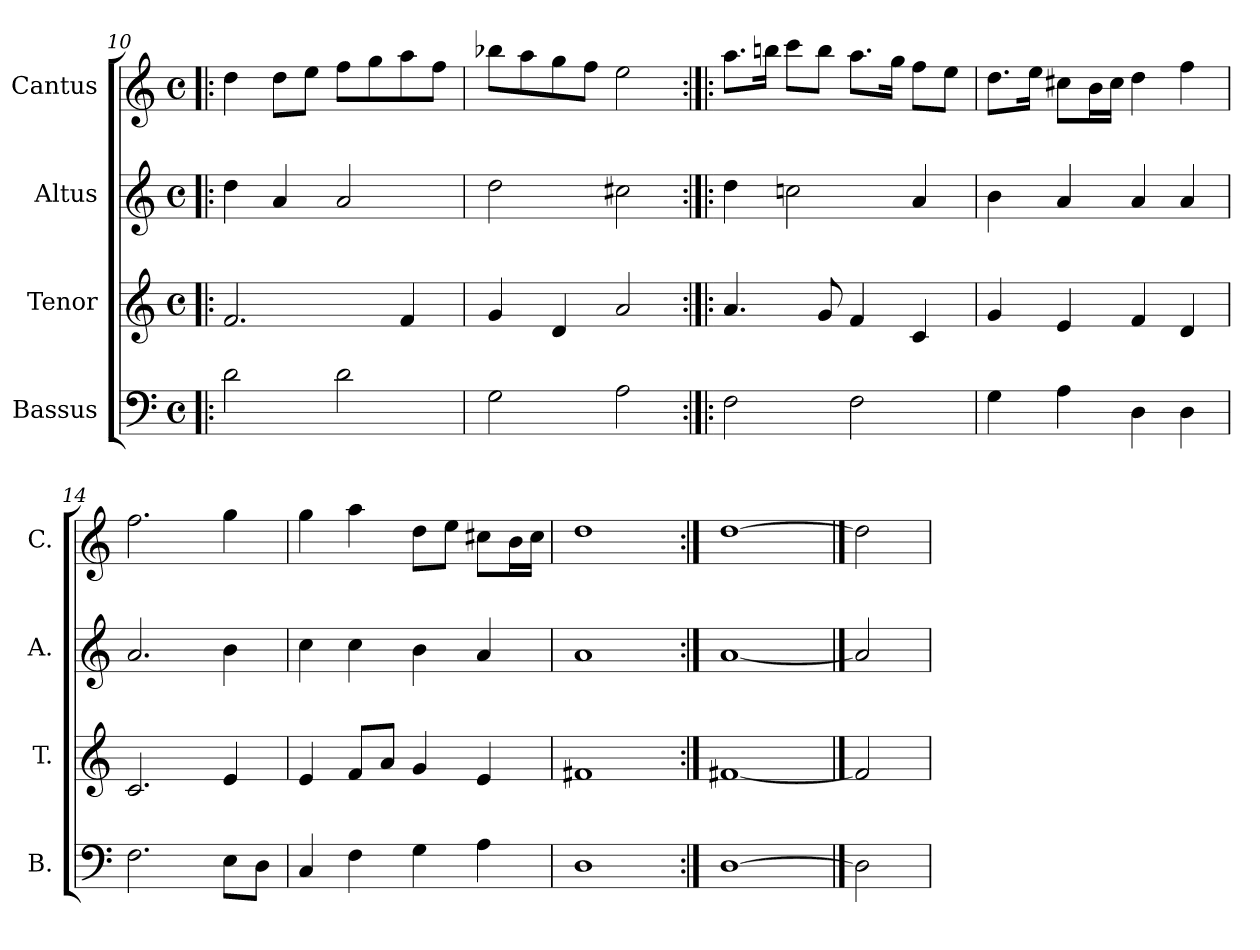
**kern	**kern	**kern	**kern
*part4	*part3	*part2	*part1
*staff4	*staff3	*staff2	*staff1
*I"Bassus	*I"Tenor	*I"Altus	*I"Cantus
*I'B.	*I'T.	*I'A.	*I'C.
*clefF4	*clefG2	*clefG2	*clefG2
*k[]	*k[]	*k[]	*k[]
*M4/4	*M4/4	*M4/4	*M4/4
*met(c)	*met(c)	*met(c)	*met(c)
=10!|:	=10!|:	=10!|:	=10!|:
2d\	2.f/	4dd\	4dd\
.	.	4a/	8dd\L
.	.	.	8ee\J
2d\	.	2a/	8ff\L
.	.	.	8gg\
.	4f/	.	8aa\
.	.	.	8ff\J
=11	=11	=11	=11
2G\	4g/	2dd\	8bb-X\L
.	.	.	8aa\
.	4d/	.	8gg\
.	.	.	8ff\J
2A\	2a/	2cc#X\	2ee\
=12:|!|:	=12:|!|:	=12:|!|:	=12:|!|:
2F\	4.a/	4dd\	8.aa\L
.	.	.	16bbn\Jk
.	.	2ccn\	8ccc\L
.	8g/	.	8bb\J
2F\	4f/	.	8.aa\L
.	.	.	16gg\Jk
.	4c/	4a/	8ff\L
.	.	.	8ee\J
=13	=13	=13	=13
4G\	4g/	4b\	8.dd\L
.	.	.	16ee\Jk
4A\	4e/	4a/	8cc#X\L
.	.	.	16b\L
.	.	.	16cc#\JJ
4D\	4f/	4a/	4dd\
4D\	4d/	4a/	4ff\
=14	=14	=14	=14
2.F\	2.c/	2.a/	2.ff\
8E\L	4e/	4b\	4gg\
8D\J	.	.	.
=15	=15	=15	=15
4C/	4e/	4cc\	4gg\
4F\	8f/L	4cc\	4aa\
.	8a/J	.	.
4G\	4g/	4b\	8dd\L
.	.	.	8ee\J
4A\	4e/	4a/	8cc#X\L
.	.	.	16b\L
.	.	.	16cc#\JJ
=16	=16	=16	=16
1D	1f#X	1a	1dd
=17:|!	=17:|!	=17:|!	=17:|!
[1D	[1f#X	[1a	[1dd
==18	==18	==18	==18
2D]	2f#]	2a]	2dd]
=	=	=	=
*-	*-	*-	*-
